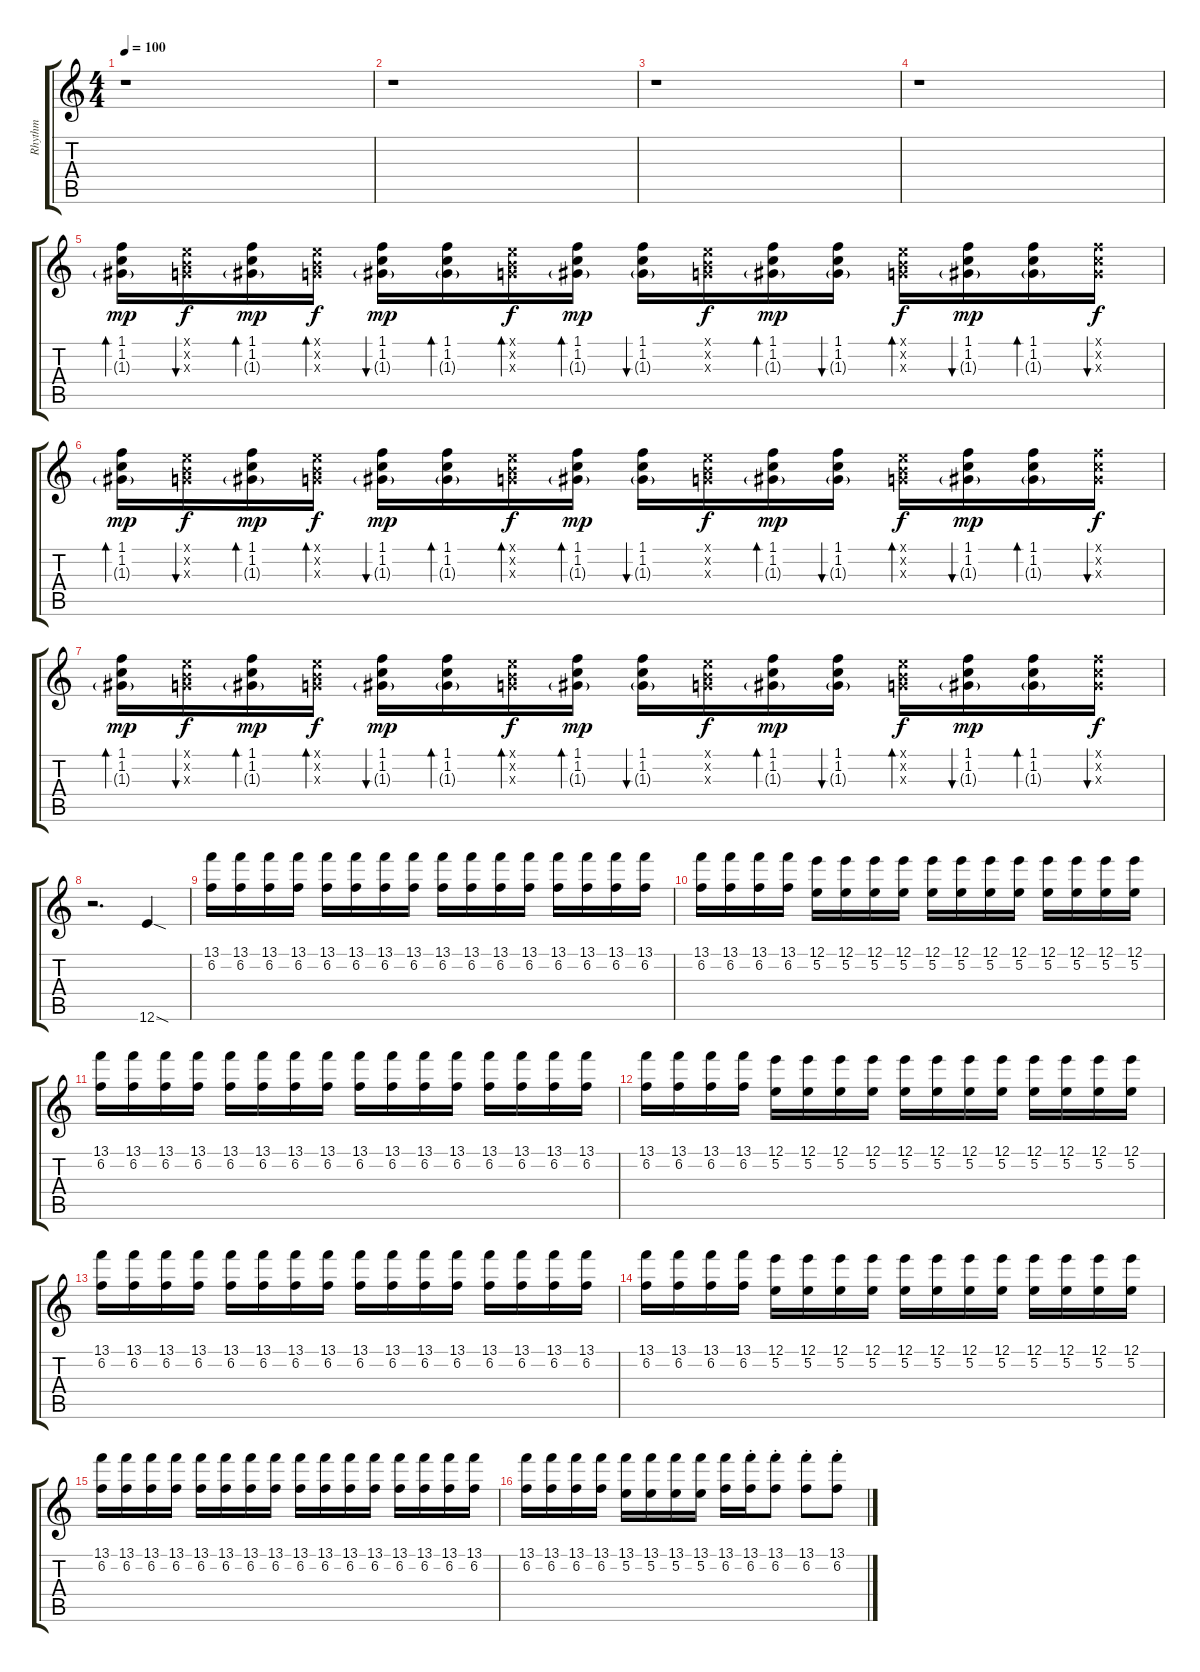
\track ("Rhythm" "Rhythm") {instrument distortionguitar}
\staff {score tabs}
\tuning (E4 B3 G3 D3 A2 E2) {hide}
\ts (4 4)
\tempo 100
\clef g2
\ks c
r.1{dy ff} |
r.1 |
r.1 |
r.1 |
(1.1 1.2 1.3{g}).16{bd 60 dy mp} (0.1{x} 0.2{x} 0.3{x}).16{bu 60 dy f} (1.1 1.2 1.3{g}).16{bd 60 dy mp} (0.1{x} 0.2{x} 0.3{x}).16{bd 60 dy f} (1.1 1.2 1.3{g}).16{bu 60 dy mp} (1.1 1.2 1.3{g}).16{bd 60} (0.1{x} 0.2{x} 0.3{x}).16{bd 60 dy f} (1.1 1.2 1.3{g}).16{bd 60 dy mp} (1.1 1.2 1.3{g}).16{bu 60} (0.1{x} 0.2{x} 0.3{x}).16{dy f} (1.1 1.2 1.3{g}).16{bd 60 dy mp} (1.1 1.2 1.3{g}).16{bu 60} (0.1{x} 0.2{x} 0.3{x}).16{bd 60 dy f} (1.1 1.2 1.3{g}).16{bu 60 dy mp} (1.1 1.2 1.3{g}).16{bd 60} (1.1{x} 1.2{x} 1.3{x}).16{bu 60 dy f} |
(1.1 1.2 1.3{g}).16{bd 60 dy mp} (0.1{x} 0.2{x} 0.3{x}).16{bu 60 dy f} (1.1 1.2 1.3{g}).16{bd 60 dy mp} (0.1{x} 0.2{x} 0.3{x}).16{bd 60 dy f} (1.1 1.2 1.3{g}).16{bu 60 dy mp} (1.1 1.2 1.3{g}).16{bd 60} (0.1{x} 0.2{x} 0.3{x}).16{bd 60 dy f} (1.1 1.2 1.3{g}).16{bd 60 dy mp} (1.1 1.2 1.3{g}).16{bu 60} (0.1{x} 0.2{x} 0.3{x}).16{dy f} (1.1 1.2 1.3{g}).16{bd 60 dy mp} (1.1 1.2 1.3{g}).16{bu 60} (0.1{x} 0.2{x} 0.3{x}).16{bd 60 dy f} (1.1 1.2 1.3{g}).16{bu 60 dy mp} (1.1 1.2 1.3{g}).16{bd 60} (1.1{x} 1.2{x} 1.3{x}).16{bu 60 dy f} |
(1.1 1.2 1.3{g}).16{bd 60 dy mp} (0.1{x} 0.2{x} 0.3{x}).16{bu 60 dy f} (1.1 1.2 1.3{g}).16{bd 60 dy mp} (0.1{x} 0.2{x} 0.3{x}).16{bd 60 dy f} (1.1 1.2 1.3{g}).16{bu 60 dy mp} (1.1 1.2 1.3{g}).16{bd 60} (0.1{x} 0.2{x} 0.3{x}).16{bd 60 dy f} (1.1 1.2 1.3{g}).16{bd 60 dy mp} (1.1 1.2 1.3{g}).16{bu 60} (0.1{x} 0.2{x} 0.3{x}).16{dy f} (1.1 1.2 1.3{g}).16{bd 60 dy mp} (1.1 1.2 1.3{g}).16{bu 60} (0.1{x} 0.2{x} 0.3{x}).16{bd 60 dy f} (1.1 1.2 1.3{g}).16{bu 60 dy mp} (1.1 1.2 1.3{g}).16{bd 60} (1.1{x} 1.2{x} 1.3{x}).16{bu 60 dy f} |
r.2{d} 12.6{sod}.4 |
(13.1 6.2).16 (13.1 6.2).16 (13.1 6.2).16 (13.1 6.2).16 (13.1 6.2).16 (13.1 6.2).16 (13.1 6.2).16 (13.1 6.2).16 (13.1 6.2).16 (13.1 6.2).16 (13.1 6.2).16 (13.1 6.2).16 (13.1 6.2).16 (13.1 6.2).16 (13.1 6.2).16 (13.1 6.2).16 |
(13.1 6.2).16 (13.1 6.2).16 (13.1 6.2).16 (13.1 6.2).16 (12.1 5.2).16 (12.1 5.2).16 (12.1 5.2).16 (12.1 5.2).16 (12.1 5.2).16 (12.1 5.2).16 (12.1 5.2).16 (12.1 5.2).16 (12.1 5.2).16 (12.1 5.2).16 (12.1 5.2).16 (12.1 5.2).16 |
(13.1 6.2).16 (13.1 6.2).16 (13.1 6.2).16 (13.1 6.2).16 (13.1 6.2).16 (13.1 6.2).16 (13.1 6.2).16 (13.1 6.2).16 (13.1 6.2).16 (13.1 6.2).16 (13.1 6.2).16 (13.1 6.2).16 (13.1 6.2).16 (13.1 6.2).16 (13.1 6.2).16 (13.1 6.2).16 |
(13.1 6.2).16 (13.1 6.2).16 (13.1 6.2).16 (13.1 6.2).16 (12.1 5.2).16 (12.1 5.2).16 (12.1 5.2).16 (12.1 5.2).16 (12.1 5.2).16 (12.1 5.2).16 (12.1 5.2).16 (12.1 5.2).16 (12.1 5.2).16 (12.1 5.2).16 (12.1 5.2).16 (12.1 5.2).16 |
(13.1 6.2).16 (13.1 6.2).16 (13.1 6.2).16 (13.1 6.2).16 (13.1 6.2).16 (13.1 6.2).16 (13.1 6.2).16 (13.1 6.2).16 (13.1 6.2).16 (13.1 6.2).16 (13.1 6.2).16 (13.1 6.2).16 (13.1 6.2).16 (13.1 6.2).16 (13.1 6.2).16 (13.1 6.2).16 |
(13.1 6.2).16 (13.1 6.2).16 (13.1 6.2).16 (13.1 6.2).16 (12.1 5.2).16 (12.1 5.2).16 (12.1 5.2).16 (12.1 5.2).16 (12.1 5.2).16 (12.1 5.2).16 (12.1 5.2).16 (12.1 5.2).16 (12.1 5.2).16 (12.1 5.2).16 (12.1 5.2).16 (12.1 5.2).16 |
(13.1 6.2).16 (13.1 6.2).16 (13.1 6.2).16 (13.1 6.2).16 (13.1 6.2).16 (13.1 6.2).16 (13.1 6.2).16 (13.1 6.2).16 (13.1 6.2).16 (13.1 6.2).16 (13.1 6.2).16 (13.1 6.2).16 (13.1 6.2).16 (13.1 6.2).16 (13.1 6.2).16 (13.1 6.2).16 |
(13.1 6.2).16 (13.1 6.2).16 (13.1 6.2).16 (13.1 6.2).16 (13.1 5.2).16 (13.1 5.2).16 (13.1 5.2).16 (13.1 5.2).16 (13.1 6.2).16 (13.1{st} 6.2{st}).16 (13.1{st} 6.2{st}).8 (13.1{st} 6.2{st}).8 (13.1{st} 6.2{st}).8
